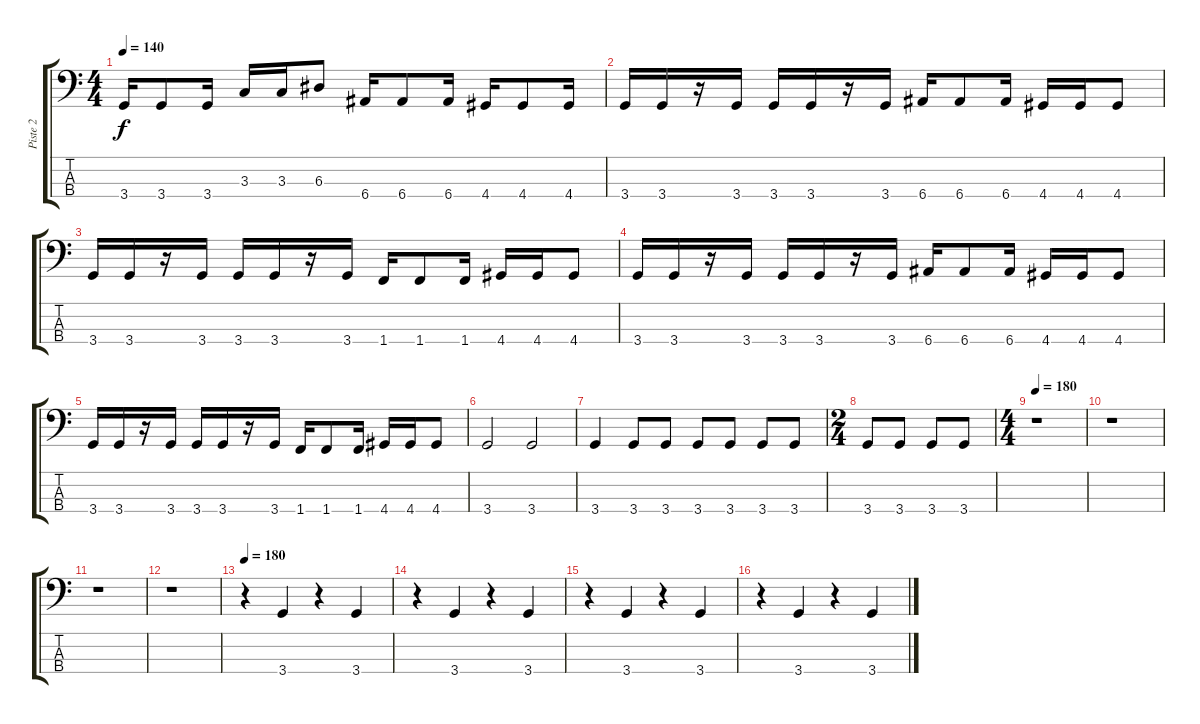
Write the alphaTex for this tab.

\track ("Piste 2" "Piste 2") {instrument electricbasspick}
\staff {score tabs}
\tuning (G2 D2 A1 E1) {hide}
\ts (4 4)
\tempo 140
\clef f4
\ks c
3.4.16{dy f} 3.4.8 3.4.16 3.3.16 3.3.16 6.3.8 6.4.16 6.4.8 6.4.16 4.4.16 4.4.8 4.4.16 |
3.4.16 3.4.16 r.16 3.4.16 3.4.16 3.4.16 r.16 3.4.16 6.4.16 6.4.8 6.4.16 4.4.16 4.4.16 4.4.8 |
3.4.16 3.4.16 r.16 3.4.16 3.4.16 3.4.16 r.16 3.4.16 1.4.16 1.4.8 1.4.16 4.4.16 4.4.16 4.4.8 |
3.4.16 3.4.16 r.16 3.4.16 3.4.16 3.4.16 r.16 3.4.16 6.4.16 6.4.8 6.4.16 4.4.16 4.4.16 4.4.8 |
3.4.16 3.4.16 r.16 3.4.16 3.4.16 3.4.16 r.16 3.4.16 1.4.16 1.4.8 1.4.16 4.4.16 4.4.16 4.4.8 |
3.4.2 3.4.2 |
3.4.4 3.4.8 3.4.8 3.4.8 3.4.8 3.4.8 3.4.8 |
\ts (2 4)
3.4.8 3.4.8 3.4.8 3.4.8 |
\ts (4 4)
\tempo 180
r.1 |
r.1 |
r.1 |
r.1 |
\tempo 180
r.4 3.4.4 r.4 3.4.4 |
r.4 3.4.4 r.4 3.4.4 |
r.4 3.4.4 r.4 3.4.4 |
r.4 3.4.4 r.4 3.4.4
